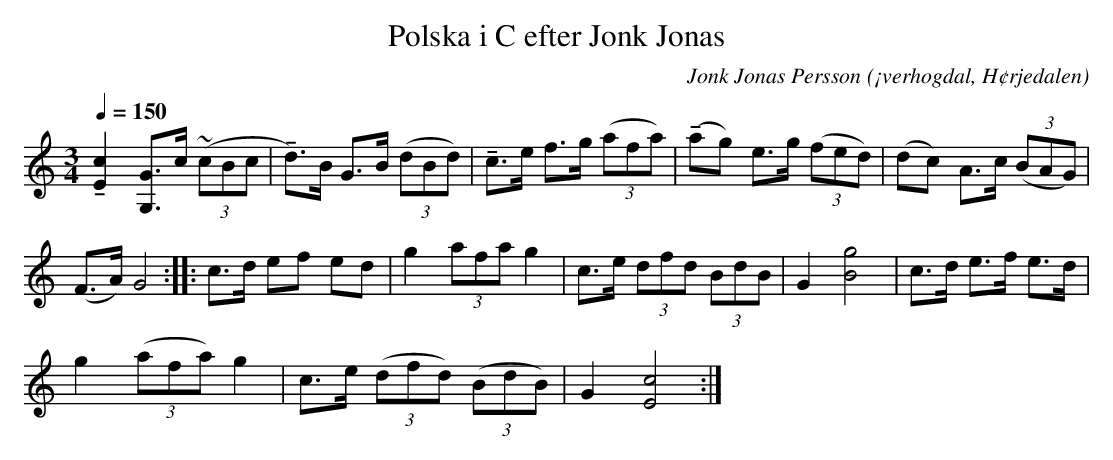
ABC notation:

X:1
T:Polska i C efter Jonk Jonas
O:¡verhogdal, H¢rjedalen
Q:1/4=150
M:3/4
C:Jonk Jonas Persson
K:C
!tenuto![c2E2] [GG,]>c ((3~cBc | !tenuto!d)>B G>B ((3dBd) | !tenuto!c>e f>g ((3afa) | (!tenuto!ag) e>g ((3fed) | (dc) A>c ((3BAG) |
(F>A) G4 :: c>d ef ed | g2 (3afa g2 | c>e (3dfd (3BdB | G2 [g4B4] | c>d e>f e>d |
g2 ((3afa) g2 | c>e ((3dfd) ((3BdB) | G2 [c4E4] :|
